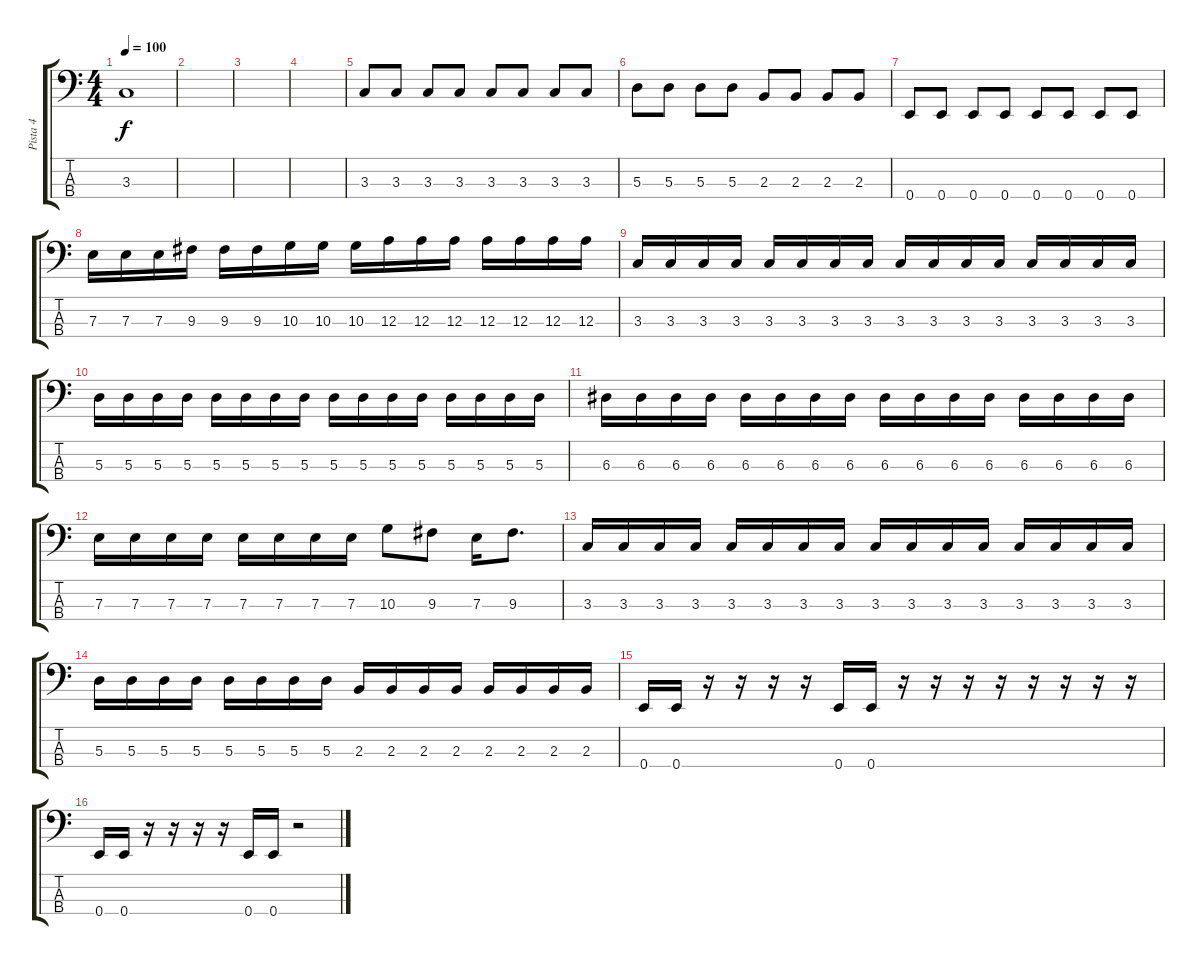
\track ("Pista 4" "Pista 4") {instrument electricbassfinger}
\staff {score tabs}
\tuning (G2 D2 A1 E1) {hide}
\ts (4 4)
\tempo 100
\clef f4
\ks c
3.3.1{dy f} |
|
|
|
3.3.8 3.3.8 3.3.8 3.3.8 3.3.8 3.3.8 3.3.8 3.3.8 |
5.3.8 5.3.8 5.3.8 5.3.8 2.3.8 2.3.8 2.3.8 2.3.8 |
0.4.8 0.4.8 0.4.8 0.4.8 0.4.8 0.4.8 0.4.8 0.4.8 |
7.3.16 7.3.16 7.3.16 9.3.16 9.3.16 9.3.16 10.3.16 10.3.16 10.3.16 12.3.16 12.3.16 12.3.16 12.3.16 12.3.16 12.3.16 12.3.16 |
3.3.16 3.3.16 3.3.16 3.3.16 3.3.16 3.3.16 3.3.16 3.3.16 3.3.16 3.3.16 3.3.16 3.3.16 3.3.16 3.3.16 3.3.16 3.3.16 |
5.3.16 5.3.16 5.3.16 5.3.16 5.3.16 5.3.16 5.3.16 5.3.16 5.3.16 5.3.16 5.3.16 5.3.16 5.3.16 5.3.16 5.3.16 5.3.16 |
6.3.16 6.3.16 6.3.16 6.3.16 6.3.16 6.3.16 6.3.16 6.3.16 6.3.16 6.3.16 6.3.16 6.3.16 6.3.16 6.3.16 6.3.16 6.3.16 |
7.3.16 7.3.16 7.3.16 7.3.16 7.3.16 7.3.16 7.3.16 7.3.16 10.3.8 9.3.8 7.3.16 9.3.8{d} |
3.3.16 3.3.16 3.3.16 3.3.16 3.3.16 3.3.16 3.3.16 3.3.16 3.3.16 3.3.16 3.3.16 3.3.16 3.3.16 3.3.16 3.3.16 3.3.16 |
5.3.16 5.3.16 5.3.16 5.3.16 5.3.16 5.3.16 5.3.16 5.3.16 2.3.16 2.3.16 2.3.16 2.3.16 2.3.16 2.3.16 2.3.16 2.3.16 |
0.4.16 0.4.16 r.16 r.16 r.16 r.16 0.4.16 0.4.16 r.16 r.16 r.16 r.16 r.16 r.16 r.16 r.16 |
0.4.16 0.4.16 r.16 r.16 r.16 r.16 0.4.16 0.4.16 r.2
